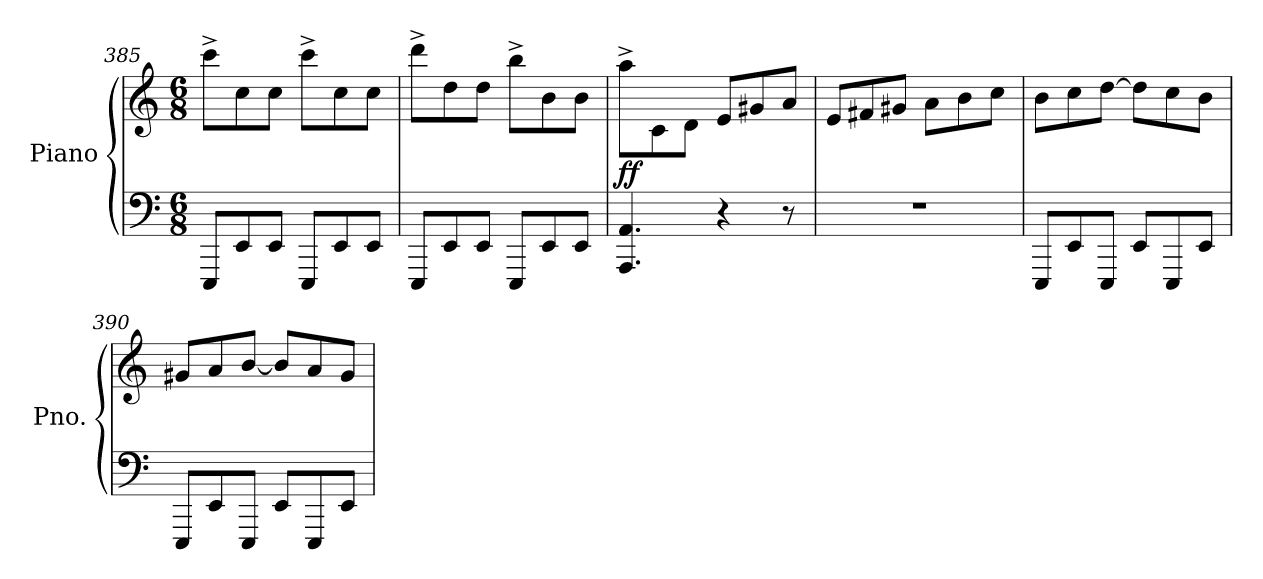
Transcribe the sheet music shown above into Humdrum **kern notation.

**kern	**kern	**dynam
*part1	*part1	*part1
*staff2	*staff1	*staff1/2
*I"Piano	*	*
*I'Pno.	*	*
*clefF4	*clefG2	*
*k[]	*k[]	*
*M6/8	*M6/8	*
=385	=385	=385
8EEE/L	8ccc^\L	.
8EE/	8cc\	.
8EE/J	8cc\J	.
8EEE/L	8ccc^\L	.
8EE/	8cc\	.
8EE/J	8cc\J	.
=386	=386	=386
8EEE/L	8ddd^\L	.
8EE/	8dd\	.
8EE/J	8dd\J	.
8EEE/L	8bb^\L	.
8EE/	8b\	.
8EE/J	8b\J	.
=387	=387	=387
!	!	!LO:DY:b
4.AAA/ 4.AA/	8aa^\L	ff
.	8c\	.
.	8d\J	.
4r	8e/L	.
.	8g#X/	.
8r	8a/J	.
!!LO:PB:g=z
=388	=388	=388
2.r	8e/L	.
.	8f#X/	.
.	8g#X/J	.
.	8a\L	.
.	8b\	.
.	8cc\J	.
=389	=389	=389
8EEE/L	8b\L	.
8EE/	8cc\	.
8EEE/J	[8dd\J	.
8EE/L	8dd\L]	.
8EEE/	8cc\	.
8EE/J	8b\J	.
=390	=390	=390
8EEE/L	8g#X/L	.
8EE/	8a/	.
8EEE/J	[8b/J	.
8EE/L	8b/L]	.
8EEE/	8a/	.
8EE/J	8g#/J	.
=	=	=
*-	*-	*-
